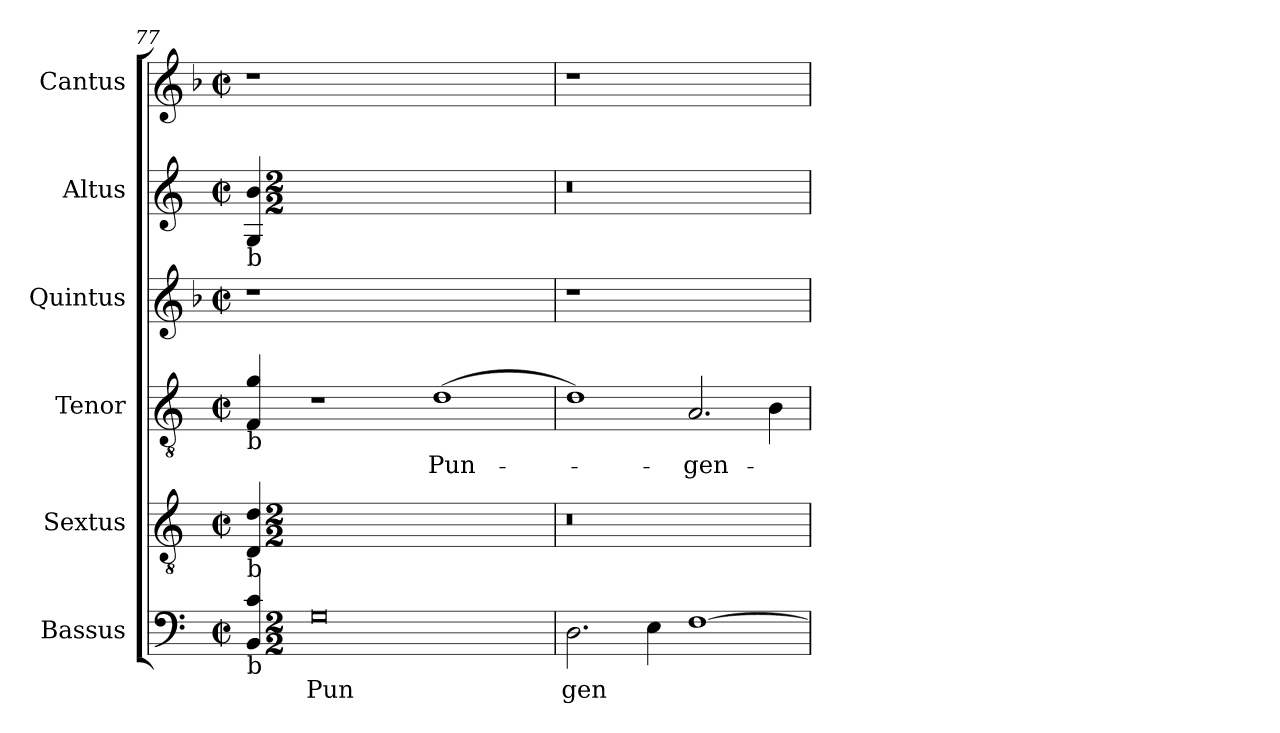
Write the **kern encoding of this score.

**kern	**text	**kern	**kern	**text	**kern	**kern	**kern
*part6	*part6	*part5	*part4	*part4	*part3	*part2	*part1
*staff6	*staff6	*staff5	*staff4	*staff4	*staff3	*staff2	*staff1
*I"Bassus	*	*I"Sextus	*I"Tenor	*	*I"Quintus	*I"Altus	*I"Cantus
*I'Bassus	*	*I'Sextus	*I'Tenor	*	*I'Quintus	*I'Altus	*I'Cantus
!!LO:PB:g=z
*clefF4	*	*clefGv2	*clefGv2	*	*clefG2	*clefG2	*clefG2
*k[]	*	*k[]	*k[]	*	*k[b-]	*k[]	*k[b-]
*C:	*	*C:	*C:	*	*F:	*C:	*F:
*M2/2	*	*M2/2	*M2/2	*	*M2/2	*M2/2	*M2/2
*met(c|)	*	*met(c|)	*met(c|)	*	*met(c|)	*met(c|)	*met(c|)
=77	=77	=77	=77	=77	=77	=77	=77
!	!	!	!	!	!	!LO:TX:b:t=b	!
!	!	!	!LO:TX:b:t=b	!	!	!	!
!	!	!LO:TX:b:t=b	!	!	!	!	!
!LO:TX:b:t=b	!	!	!	!	!	!	!
4c/ 4BB/	.	4d/ 4D/	4g/ 4F/	.	1r	4b/ 4G/	1r
*M2/2	*	*M2/2	*	*	*	*M2/2	*
*met(c|)	*	*met(c|)	*	*	*	*met(c|)	*
!	!LO:LY:b:cj	!	!	!	!	!	!
0G	Pun	0ryy	1r	.	.	0ryy	.
.	.	.	.	.	1ryy	.	1ryy
!	!	!	!	!LO:LY:b	!	!	!
.	.	.	(>1d	Pun-	.	.	.
.	.	.	.	.	4ryy	.	4ryy
=78	=78	=78	=78	=78	=78	=78	=78
!	!LO:LY:b	!	!	!	!	!	!
2.D\	gen	0r	1d)	.	1r	0r	1r
4E\	.	.	.	.	.	.	.
!	!	!	!	!LO:LY:b	!	!	!
[>1F	.	.	2.A/	-gen-	1ryy	.	1ryy
.	.	.	4B\	.	.	.	.
=	=	=	=	=	=	=	=
*-	*-	*-	*-	*-	*-	*-	*-
